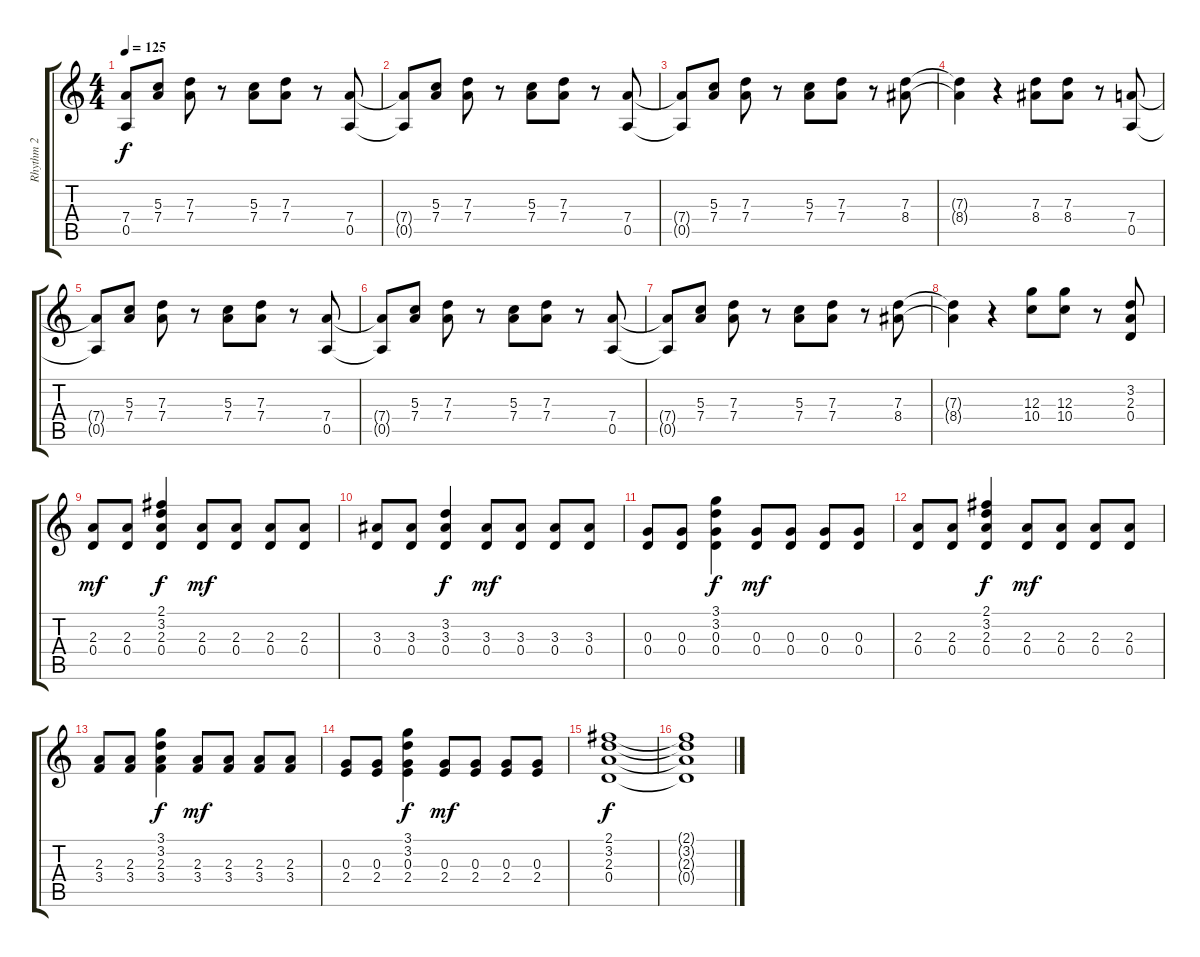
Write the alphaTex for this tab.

\track ("Rhythm 2" "Rhythm 2") {instrument overdrivenguitar}
\staff {score tabs}
\tuning (E4 B3 G3 D3 A2 E2) {hide}
\ts (4 4)
\tempo 125
\clef g2
\ks c
(7.4{t} 0.5{t}).8{dy f} (5.3 7.4).8 (7.3 7.4).8 r.8 (5.3 7.4).8 (7.3 7.4).8 r.8 (7.4 0.5).8 |
(7.4{t} 0.5{t}).8 (5.3 7.4).8 (7.3 7.4).8 r.8 (5.3 7.4).8 (7.3 7.4).8 r.8 (7.4 0.5).8 |
(7.4{t} 0.5{t}).8 (5.3 7.4).8 (7.3 7.4).8 r.8 (5.3 7.4).8 (7.3 7.4).8 r.8 (7.3 8.4).8 |
(7.3{t} 8.4{t}).4 r.4 (7.3 8.4).8 (7.3 8.4).8 r.8 (7.4 0.5).8 |
(7.4{t} 0.5{t}).8 (5.3 7.4).8 (7.3 7.4).8 r.8 (5.3 7.4).8 (7.3 7.4).8 r.8 (7.4 0.5).8 |
(7.4{t} 0.5{t}).8 (5.3 7.4).8 (7.3 7.4).8 r.8 (5.3 7.4).8 (7.3 7.4).8 r.8 (7.4 0.5).8 |
(7.4{t} 0.5{t}).8 (5.3 7.4).8 (7.3 7.4).8 r.8 (5.3 7.4).8 (7.3 7.4).8 r.8 (7.3 8.4).8 |
(7.3{t} 8.4{t}).4 r.4 (12.3 10.4).8 (12.3 10.4).8 r.8 (3.2 2.3 0.4).8 |
(2.3 0.4).8{dy mf} (2.3 0.4).8 (2.1 3.2 2.3 0.4).4{dy f} (2.3 0.4).8{dy mf} (2.3 0.4).8 (2.3 0.4).8 (2.3 0.4).8 |
(3.3 0.4).8 (3.3 0.4).8 (3.2 3.3 0.4).4{dy f} (3.3 0.4).8{dy mf} (3.3 0.4).8 (3.3 0.4).8 (3.3 0.4).8 |
(0.3 0.4).8 (0.3 0.4).8 (3.1 3.2 0.3 0.4).4{dy f} (0.3 0.4).8{dy mf} (0.3 0.4).8 (0.3 0.4).8 (0.3 0.4).8 |
(2.3 0.4).8 (2.3 0.4).8 (2.1 3.2 2.3 0.4).4{dy f} (2.3 0.4).8{dy mf} (2.3 0.4).8 (2.3 0.4).8 (2.3 0.4).8 |
(2.3 3.4).8 (2.3 3.4).8 (3.1 3.2 2.3 3.4).4{dy f} (2.3 3.4).8{dy mf} (2.3 3.4).8 (2.3 3.4).8 (2.3 3.4).8 |
(0.3 2.4).8 (0.3 2.4).8 (3.1 3.2 0.3 2.4).4{dy f} (0.3 2.4).8{dy mf} (0.3 2.4).8 (0.3 2.4).8 (0.3 2.4).8 |
(2.1 3.2 2.3 0.4).1{dy f} |
(2.1{t} 3.2{t} 2.3{t} 0.4{t}).1
